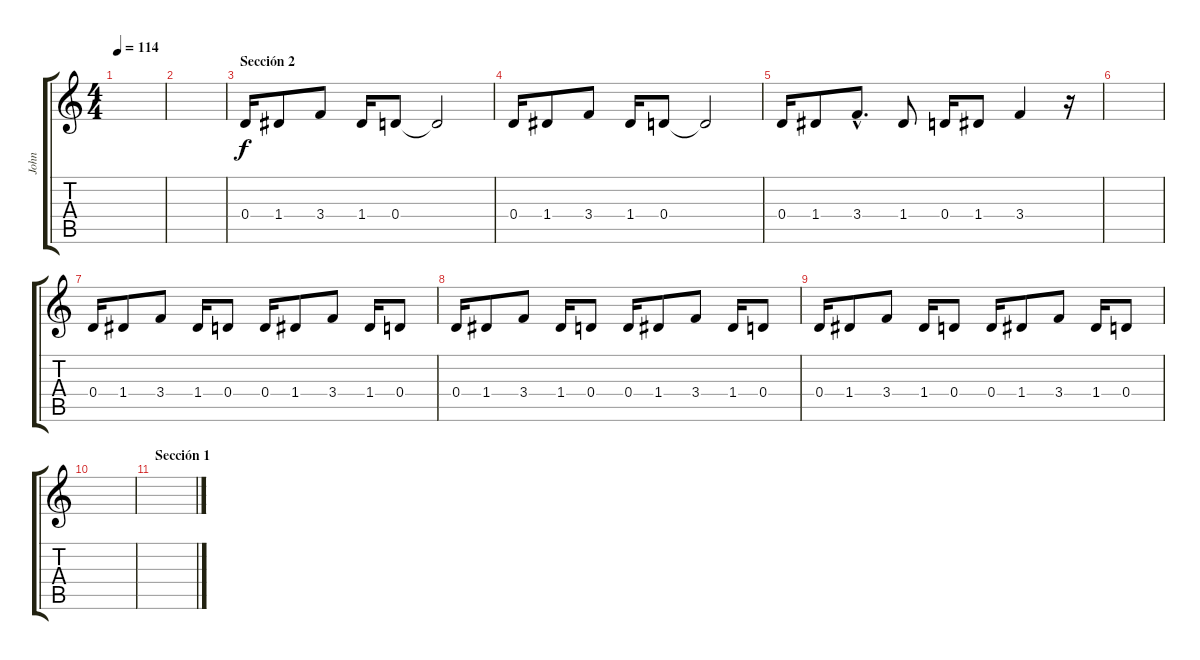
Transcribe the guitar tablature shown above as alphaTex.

\track ("John" "John") {instrument overdrivenguitar}
\staff {score tabs}
\tuning (E4 B3 G3 D3 A2 E2) {hide}
\ts (4 4)
\tempo 114
\clef g2
\ks c
|
|
\section ("" "Sección 2")
0.4.16 1.4.8 3.4.8 1.4.16 0.4.8 0.4{t}.2 |
0.4.16 1.4.8 3.4.8 1.4.16 0.4.8 0.4{t}.2 |
0.4.16 1.4.8 3.4{hac}.8{d} 1.4.8 0.4.16 1.4.8 3.4.4 r.16 |
|
0.4.16 1.4.8 3.4.8 1.4.16 0.4.8 0.4.16 1.4.8 3.4.8 1.4.16 0.4.8 |
0.4.16 1.4.8 3.4.8 1.4.16 0.4.8 0.4.16 1.4.8 3.4.8 1.4.16 0.4.8 |
0.4.16 1.4.8 3.4.8 1.4.16 0.4.8 0.4.16 1.4.8 3.4.8 1.4.16 0.4.8 |
|
\section ("" "Sección 1")
